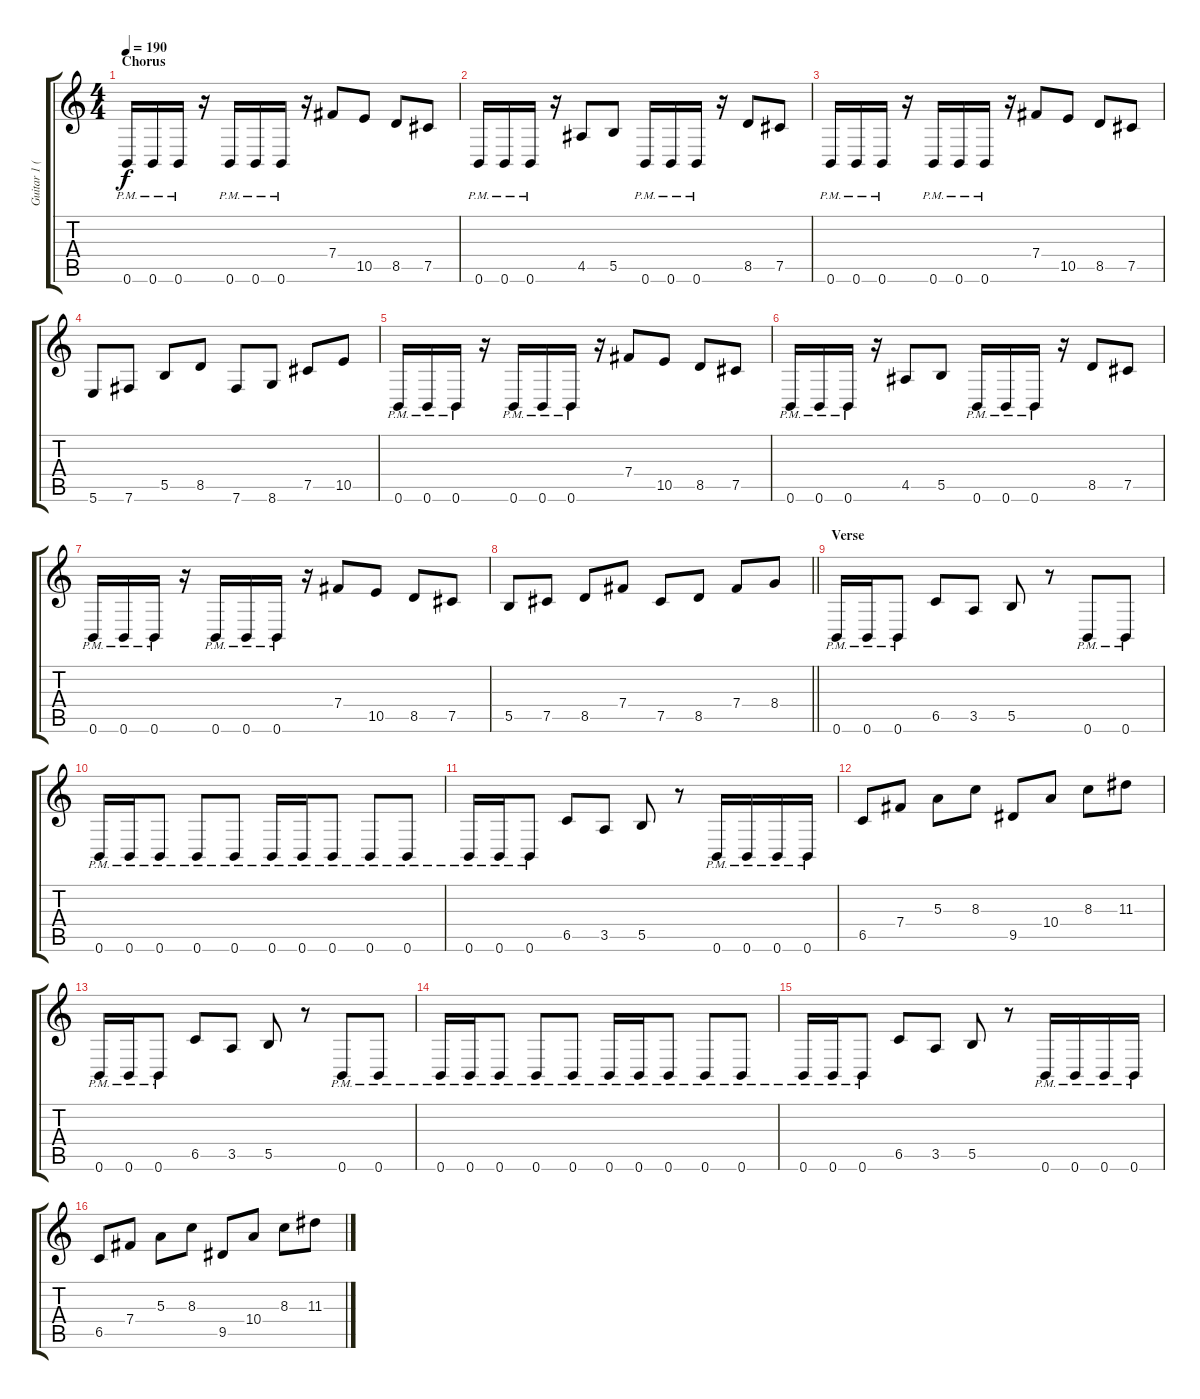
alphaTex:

\track ("Guitar 1 (Right)" "Guitar 1 (") {instrument distortionguitar}
\staff {score tabs}
\tuning (Db4 Ab3 E3 B2 Gb2 B1) {hide}
\ts (4 4)
\section ("" "Chorus")
\tempo 190
\clef g2
\ks c
0.6{pm}.16{dy f} 0.6{pm}.16 0.6{pm}.16 r.16 0.6{pm}.16 0.6{pm}.16 0.6{pm}.16 r.16 7.4.8 10.5.8 8.5.8 7.5.8 |
0.6{pm}.16 0.6{pm}.16 0.6{pm}.16 r.16 4.5.8 5.5.8 0.6{pm}.16 0.6{pm}.16 0.6{pm}.16 r.16 8.5.8 7.5.8 |
0.6{pm}.16 0.6{pm}.16 0.6{pm}.16 r.16 0.6{pm}.16 0.6{pm}.16 0.6{pm}.16 r.16 7.4.8 10.5.8 8.5.8 7.5.8 |
5.6.8 7.6.8 5.5.8 8.5.8 7.6.8 8.6.8 7.5.8 10.5.8 |
0.6{pm}.16 0.6{pm}.16 0.6{pm}.16 r.16 0.6{pm}.16 0.6{pm}.16 0.6{pm}.16 r.16 7.4.8 10.5.8 8.5.8 7.5.8 |
0.6{pm}.16 0.6{pm}.16 0.6{pm}.16 r.16 4.5.8 5.5.8 0.6{pm}.16 0.6{pm}.16 0.6{pm}.16 r.16 8.5.8 7.5.8 |
0.6{pm}.16 0.6{pm}.16 0.6{pm}.16 r.16 0.6{pm}.16 0.6{pm}.16 0.6{pm}.16 r.16 7.4.8 10.5.8 8.5.8 7.5.8 |
\barLineRight lightlight
5.5.8 7.5.8 8.5.8 7.4.8 7.5.8 8.5.8 7.4.8 8.4.8 |
\section ("" "Verse")
0.6{pm}.16 0.6{pm}.16 0.6{pm}.8 6.5.8 3.5.8 5.5.8 r.8 0.6{pm}.8 0.6{pm}.8 |
0.6{pm}.16 0.6{pm}.16 0.6{pm}.8 0.6{pm}.8 0.6{pm}.8 0.6{pm}.16 0.6{pm}.16 0.6{pm}.8 0.6{pm}.8 0.6{pm}.8 |
0.6{pm}.16 0.6{pm}.16 0.6{pm}.8 6.5.8 3.5.8 5.5.8 r.8 0.6{pm}.16 0.6{pm}.16 0.6{pm}.16 0.6{pm}.16 |
6.5.8 7.4.8 5.3.8 8.3.8 9.5.8 10.4.8 8.3.8 11.3.8 |
0.6{pm}.16 0.6{pm}.16 0.6{pm}.8 6.5.8 3.5.8 5.5.8 r.8 0.6{pm}.8 0.6{pm}.8 |
0.6{pm}.16 0.6{pm}.16 0.6{pm}.8 0.6{pm}.8 0.6{pm}.8 0.6{pm}.16 0.6{pm}.16 0.6{pm}.8 0.6{pm}.8 0.6{pm}.8 |
0.6{pm}.16 0.6{pm}.16 0.6{pm}.8 6.5.8 3.5.8 5.5.8 r.8 0.6{pm}.16 0.6{pm}.16 0.6{pm}.16 0.6{pm}.16 |
6.5.8 7.4.8 5.3.8 8.3.8 9.5.8 10.4.8 8.3.8 11.3.8
